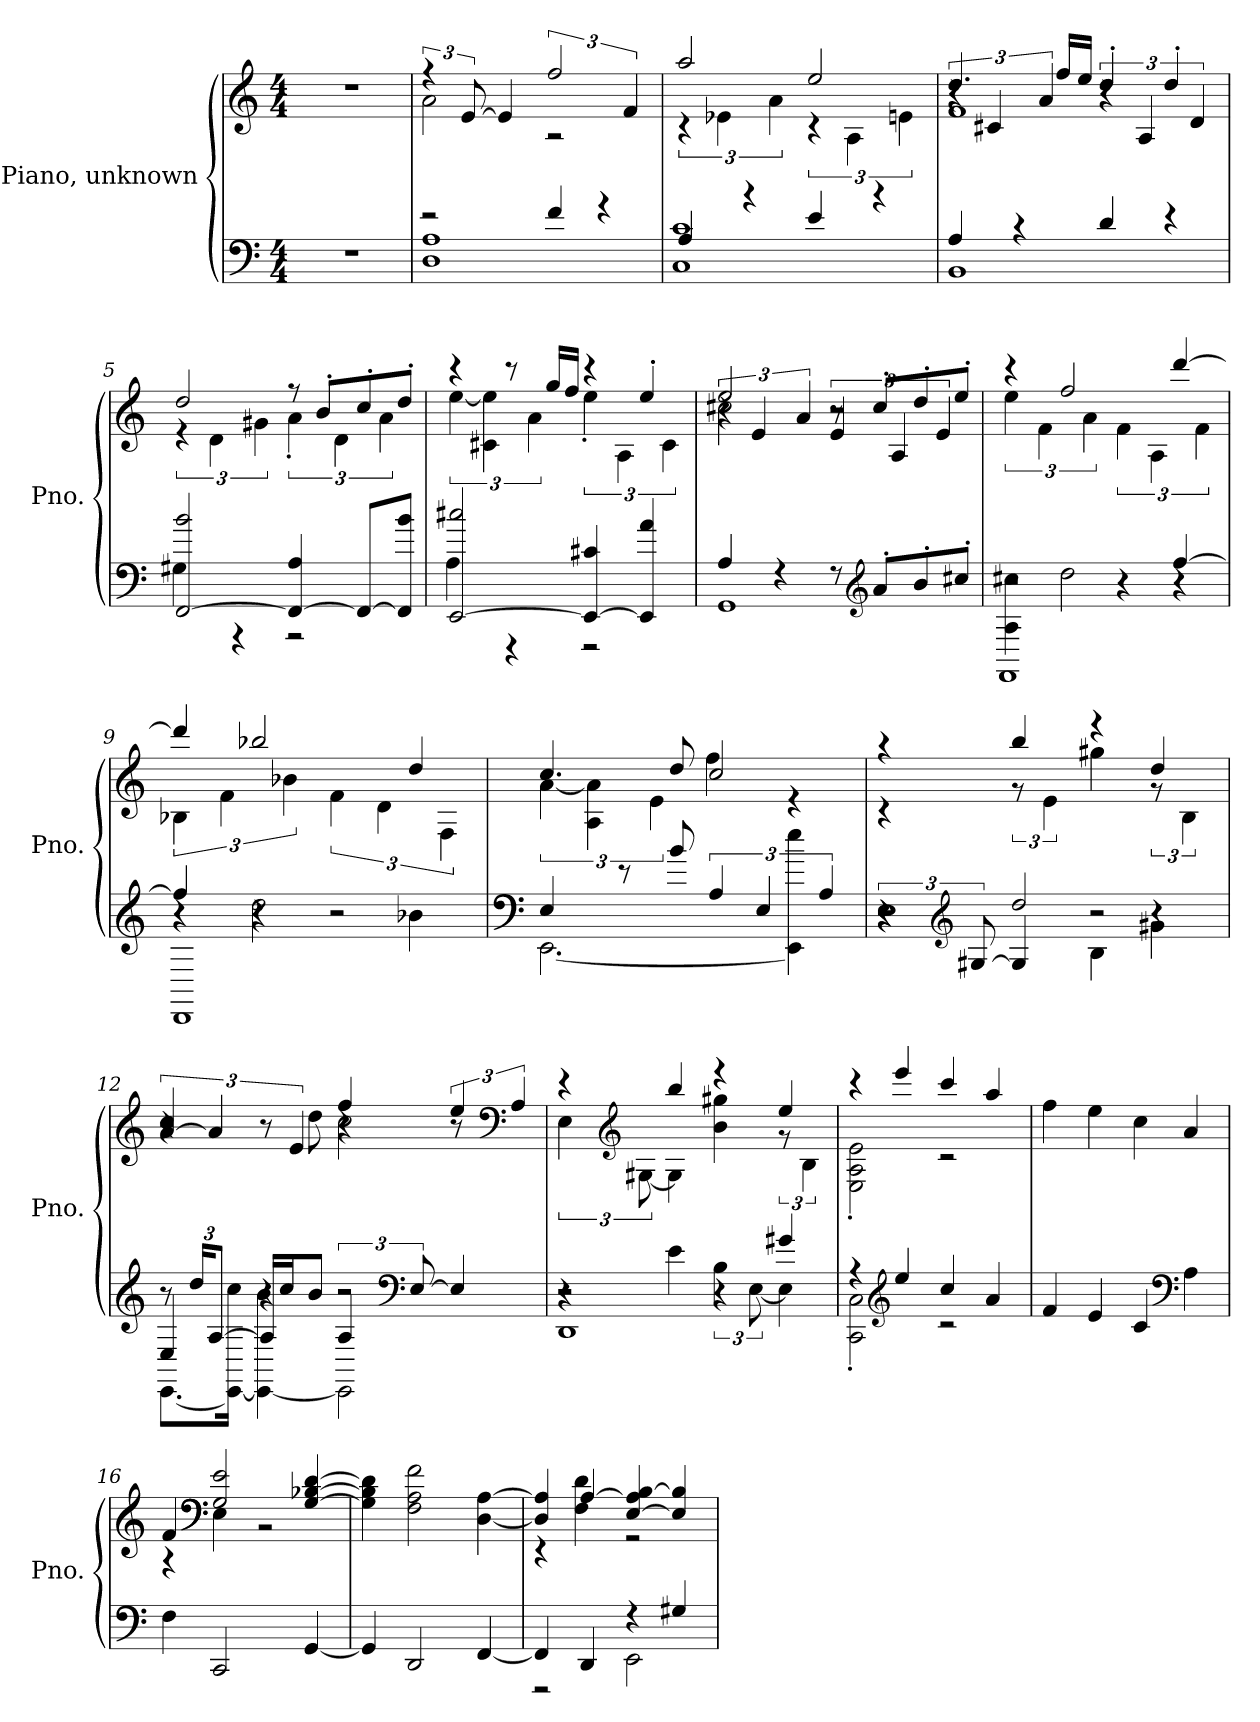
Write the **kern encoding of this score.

**kern	**kern
*part1	*part1
*staff2	*staff1
*I"Piano, unknown	*
*I'Pno.	*
*clefF4	*clefG2
*k[]	*k[]
*M4/4	*M4/4
*MM120	*MM120
=1	=1
1r	1r
=2	=2
*^	*^
2r	1D 1A	6r	2a\
.	.	[12e/	.
.	.	4e/]	.
4f/	.	3ff/	2r
4r	.	.	.
.	.	6f/	.
=3	=3	=3	=3
4A/	1C 1c	2aa/	6r
.	.	.	6e-X\
4r	.	.	.
.	.	.	6a\
4e/	.	2ee/	6r
.	.	.	6A\
4r	.	.	.
.	.	.	6en\
=4	=4	=4	=4
*	*	*	*^
4A/	1BB	4.dd/	1f	6r
.	.	.	.	6c#X/
4r	.	.	.	.
.	.	.	.	6a/
.	.	16ff/LL	.	.
.	.	16ee/JJ	.	.
4d/	.	4dd'/	.	6r
.	.	.	.	6A/
4r	.	4dd'/	.	.
.	.	.	.	6d/
*	*	*	*v	*v
=5	=5	=5	=5
[2FF/ 2b/	4G#X\	2dd/	6r
.	.	.	6d\
.	4r	.	.
.	.	.	6g#X\
4FF/_ 4A/	2r	8r	6a'\
.	.	8b'/L	.
.	.	.	6d\
8FF/L_	.	8cc'/	.
.	.	.	6a\
8FF/] 8b/J	.	8dd'/J	.
!!LO:LB:g=z	!!
=6	=6	=6	=6
[2EE/ 2cc#X/	4A\	4r	[6ee\
.	.	.	6c#X\ 6ee\]
.	4r	8r	.
.	.	.	6a\
.	.	16gg/LL	.
.	.	16ff/JJ	.
4EE/_ 4c#X/	2r	4r	6ee'\
.	.	.	6A\
4EE/] 4a/	.	4ee'/	.
.	.	.	6c#\
=7	=7	=7	=7
*	*	*	*^
4A/	1GG	2ee/	2cc#X\	6r
.	.	.	.	6e/
4r	.	.	.	.
.	.	.	.	6a/
8r	.	8r	2r	6e/
*clefG2	*	*	*	*
8a'/L	.	8cc#'/L	.	.
.	.	.	.	6A/
8b'/	.	8dd'/	.	.
.	.	.	.	6e/
8cc#X'/J	.	8ee'/J	.	.
*	*	*	*v	*v
=8	=8	=8	=8
*	*^	*	*
2r	4A\ 4cc#X\	1FF	4r	6ee\
.	.	.	.	6f\
.	2dd\	.	2ff/	.
.	.	.	.	6a\
4r	.	.	.	6f\
.	.	.	.	6A\
[4ff/	4r	.	[4ddd/	.
.	.	.	.	6f\
=9	=9	=9	=9	=9
4ff/]	4r	1DD	4ddd/]	6B-X\
.	.	.	.	6f\
4r	2dd\	.	2bb-X/	.
.	.	.	.	6b-X\
2r	.	.	.	6f\
.	.	.	.	6d\
.	4b-X\	.	4dd/	.
.	.	.	.	6F\
*v	*v	*v	*	*
!!LO:LB:g=z	!!
=10	=10	=10
*clefF4	*	*
*^	*	*
4E/	[2.EE\	4.cc/	[6a\
.	.	.	6A\ 6a\]
8r	.	.	.
.	.	.	6e\
8b/	.	8dd/	.
6A/	.	2cc/	4ff\
6E/	.	.	.
.	4EE\] 4ee\	.	4r
6A/	.	.	.
=11	=11	=11	=11
*^	*^	*	*
4r	2r	6r	1E	4r	4r
*clefG2	*	*	*	*	*
.	.	[12G#X/	.	.	.
2dd/	.	4G#/]	.	4bb/	12r
.	.	.	.	.	6e\
.	4B\	2r	.	4r	4gg#X\
4r	4g#X\	.	.	4dd/	12r
.	.	.	.	.	6B\
*	*	*v	*v	*	*
=12	=12	=12	=12	=12
*	*	*	*	*^
8r	[8.EE\L	4E/	2r	4r	[6a/ 6cc/
*Xbrackettup	*	*	*	*	*
24dd/KL	.	.	.	.	.
[12A/J	.	.	.	.	6a/]
.	16EE\_ 16cc\Jk	.	.	.	.
16A/LL]	4EE\_ 4b\	4r	.	8r	.
16cc/J	.	.	.	.	.
.	.	.	.	.	6e/
8b/J	.	.	.	8dd\	.
*brackettup	*	*	*	*	*
6A/	2EE\]	2r	4r	2cc\	4ff/
*clefF4	*	*	*	*	*
[12E/	.	.	.	.	.
4E/]	.	.	4ee/	.	12r
*	*	*	*clefF4	*	*
.	.	.	.	.	6A/
*	*	*	*	*v	*v
!!LO:LB:g=z
=13	=13	=13	=13	=13
2r	4r	1DD	4r	6E\
*	*	*	*clefG2	*
.	.	.	.	[12G#X\
.	4e\	.	4bb/	4G#\]
4r	6B\	.	4r	4b\ 4gg#X\
.	[12E\	.	.	.
4g#X/	4E\]	.	4ee/	12r
.	.	.	.	6B\
*	*v	*v	*	*
=14	=14	=14	=14
4r	2CC\' 2C\'	4r	2E\' 2A\' 2e\'
*clefG2	*	*	*
4ee/	.	4eee/	.
4cc/	2r	4ccc/	2r
4a/	.	4aa/	.
*v	*v	*	*
*	*v	*v
=15	=15
4f/	4ff\
4e/	4ee\
4c/	4cc\
*clefF4	*
4A\	4a/
=16	=16
*	*^
4F\	4f/	4r
*	*clefF4	*
2CC/	2G/ 2e/	4E\
.	.	2r
[4GG/	[4G/ [4B-X/ [4d/	.
*	*v	*v
=17	=17
4GG/]	4G\] 4B-\] 4d\]
2DD/	2F\ 2A\ 2f\
[4FF/	[4D\ [4A\
!!LO:LB:g=z
=18	=18
*^	*^
4FF/]	2r	4D/] 4A/]	4r
4DD/	.	[4A/	4F\ 4d\
4r	2EE\	[4E/ 4A/] [4B/	2r
4G#X/	.	4E/] 4B/]	.
*v	*v	*	*
*	*v	*v
=	=
*-	*-
